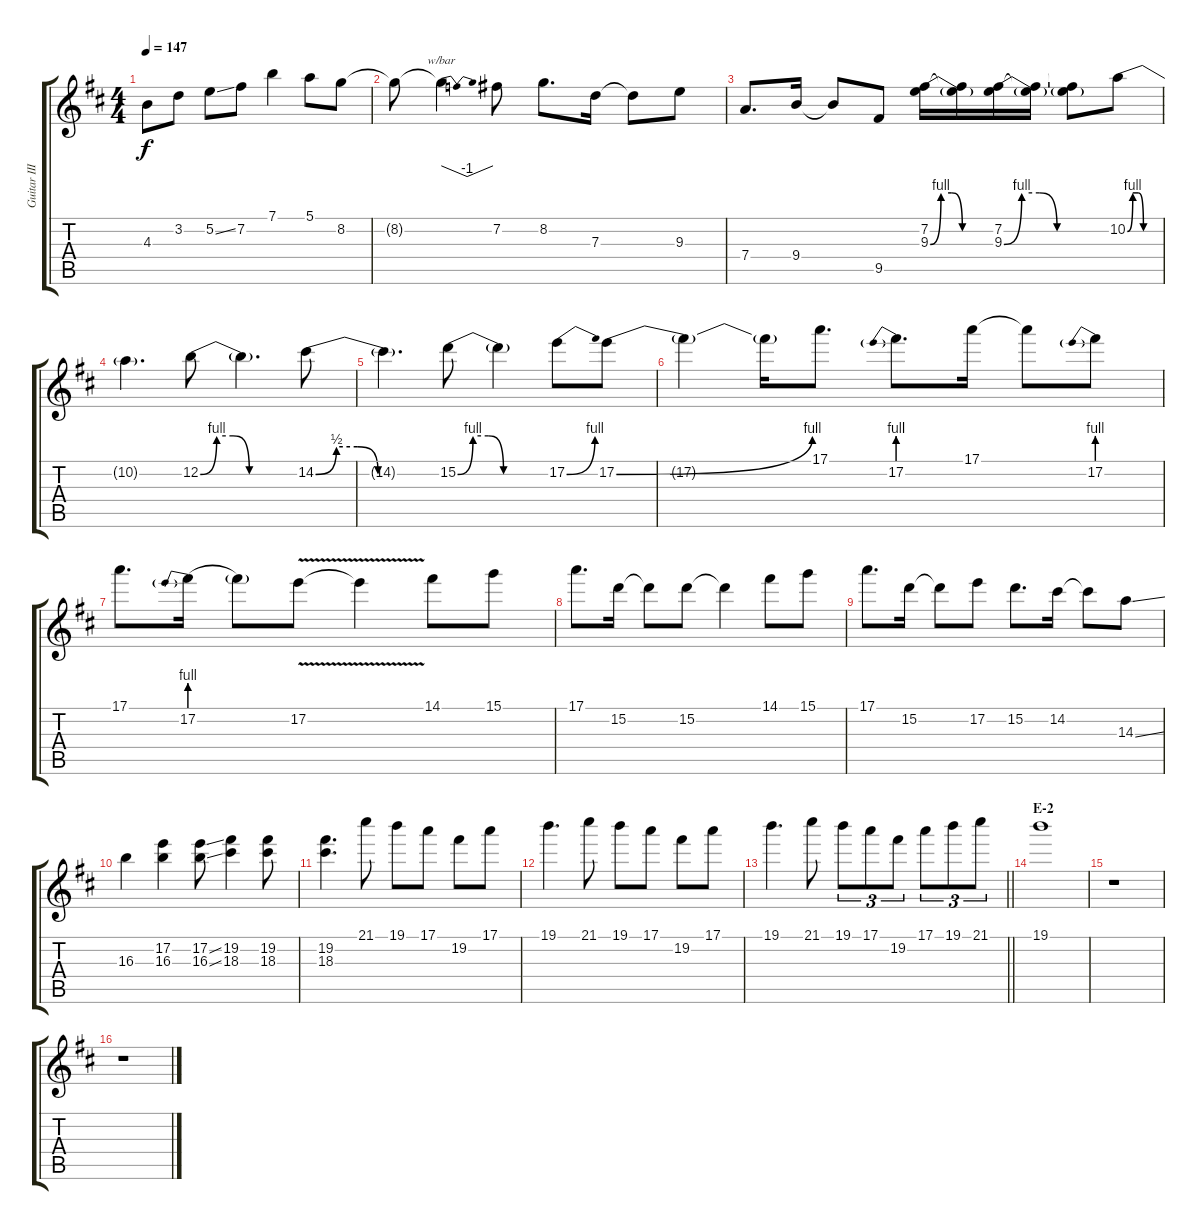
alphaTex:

\track ("Guitar III" "Guitar III") {instrument overdrivenguitar}
\staff {score tabs}
\tuning (E4 B3 G3 D3 A2 E2) {hide}
\ts (4 4)
\tempo 147
\clef g2
\ks d
4.3{t}.8{dy f} 3.2.8 5.2{ss}.8 7.2.8 7.1.4 5.1.8 8.2.8 |
8.2{t}.8 8.2{t}.4{tbe (dip default 0 0 30 -4 60 0)} 7.2.8 8.2.8{d} 7.3.16 7.3{t}.8 9.3.8 |
7.4.8{d} 9.4.16 9.4{t}.8 9.5.8 (7.2 9.3{be (custom 0 0 10 4 20 4 30 0 60 0)}).16 (7.2{t} 9.3{t}).16 (7.2 9.3{be (custom 0 0 10 4 20 4 30 0 60 0)}).16 (7.2{t} 9.3{t}).16 (7.2{t} 9.3{t}).8 10.2{be (custom 0 0 10 4 20 4 30 0 60 0)}.8 |
10.2{t}.4{d} 12.2{be (custom 0 0 10 4 20 4 30 0 60 0)}.8 12.2{t}.4{d} 14.2{be (custom 0 0 10 2 20 2 30 0 60 0)}.8 |
14.2{t}.4{d} 15.2{be (custom 0 0 10 4 20 4 30 0 60 0)}.8 15.2{t}.4 17.2{be (bend 0 0 60 4)}.8 17.2{be (bend 0 0 60 4)}.8 |
17.2{t}.4 17.2{t}.16 17.1.8{d} 17.2{be (prebend 0 4 60 4)}.8{d} 17.1.16 17.1{t}.8 17.2{be (prebend 0 4 60 4)}.8 |
17.1.8{d} 17.2{be (prebend 0 4 60 4)}.16 17.2{t}.8 17.2{v}.8 17.2{t}.4 14.1.8 15.1.8 |
17.1.8{d} 15.2.16 15.2{t}.8 15.2.8 15.2{t}.4 14.1.8 15.1.8 |
17.1.8{d} 15.2.16 15.2{t}.8 17.2.8 15.2.8{d} 14.2.16 14.2{t}.8 14.3{ss}.8 |
16.3.4 (17.2 16.3).4 (17.2{ss} 16.3{ss}).8 (19.2 18.3).4 (19.2 18.3).8 |
(19.2 18.3).4{d} 21.1.8 19.1.8 17.1.8 19.2.8 17.1.8 |
19.1.4{d} 21.1.8 19.1.8 17.1.8 19.2.8 17.1.8 |
\barLineRight lightlight
19.1.4{d} 21.1.8 19.1.8{tu (3 2)} 17.1.8{tu (3 2)} 19.2.8{tu (3 2)} 17.1.8{tu (3 2)} 19.1.8{tu (3 2)} 21.1.8{tu (3 2)} |
\section ("" "E-2")
19.1.1 |
r.1 |
r.1
